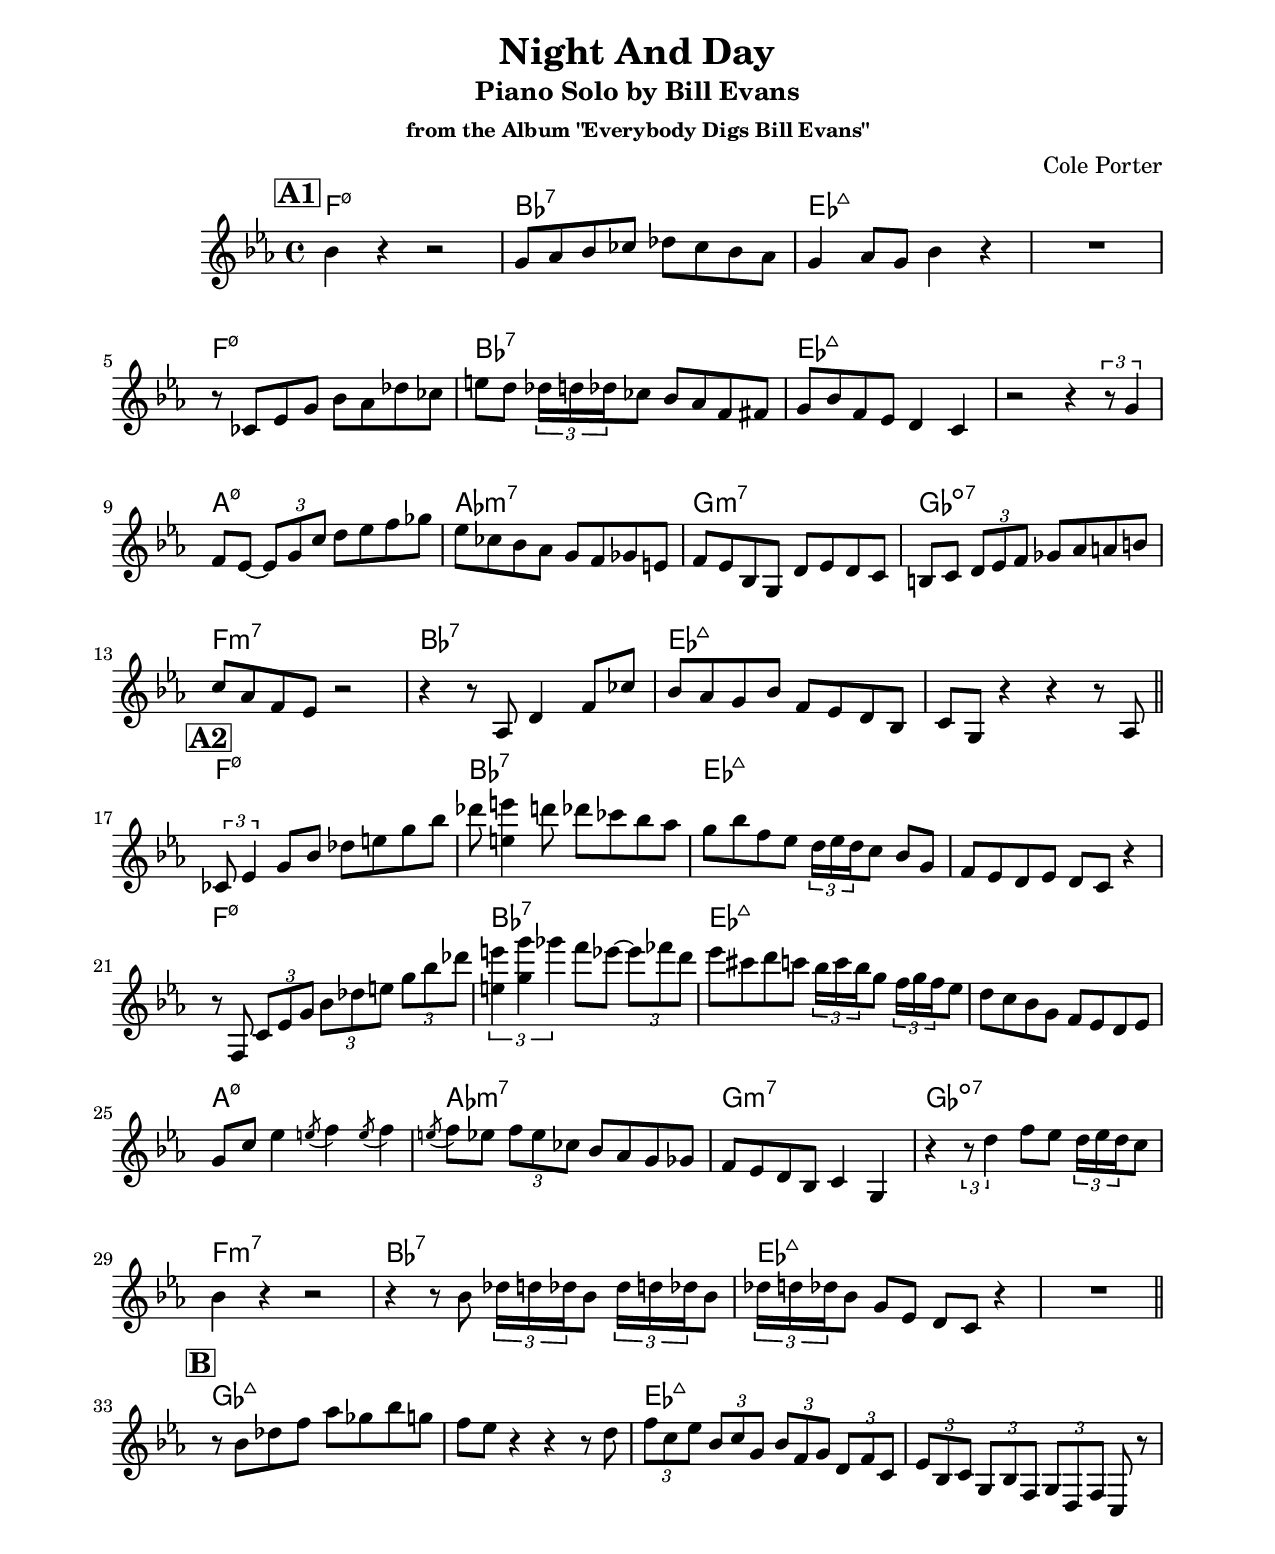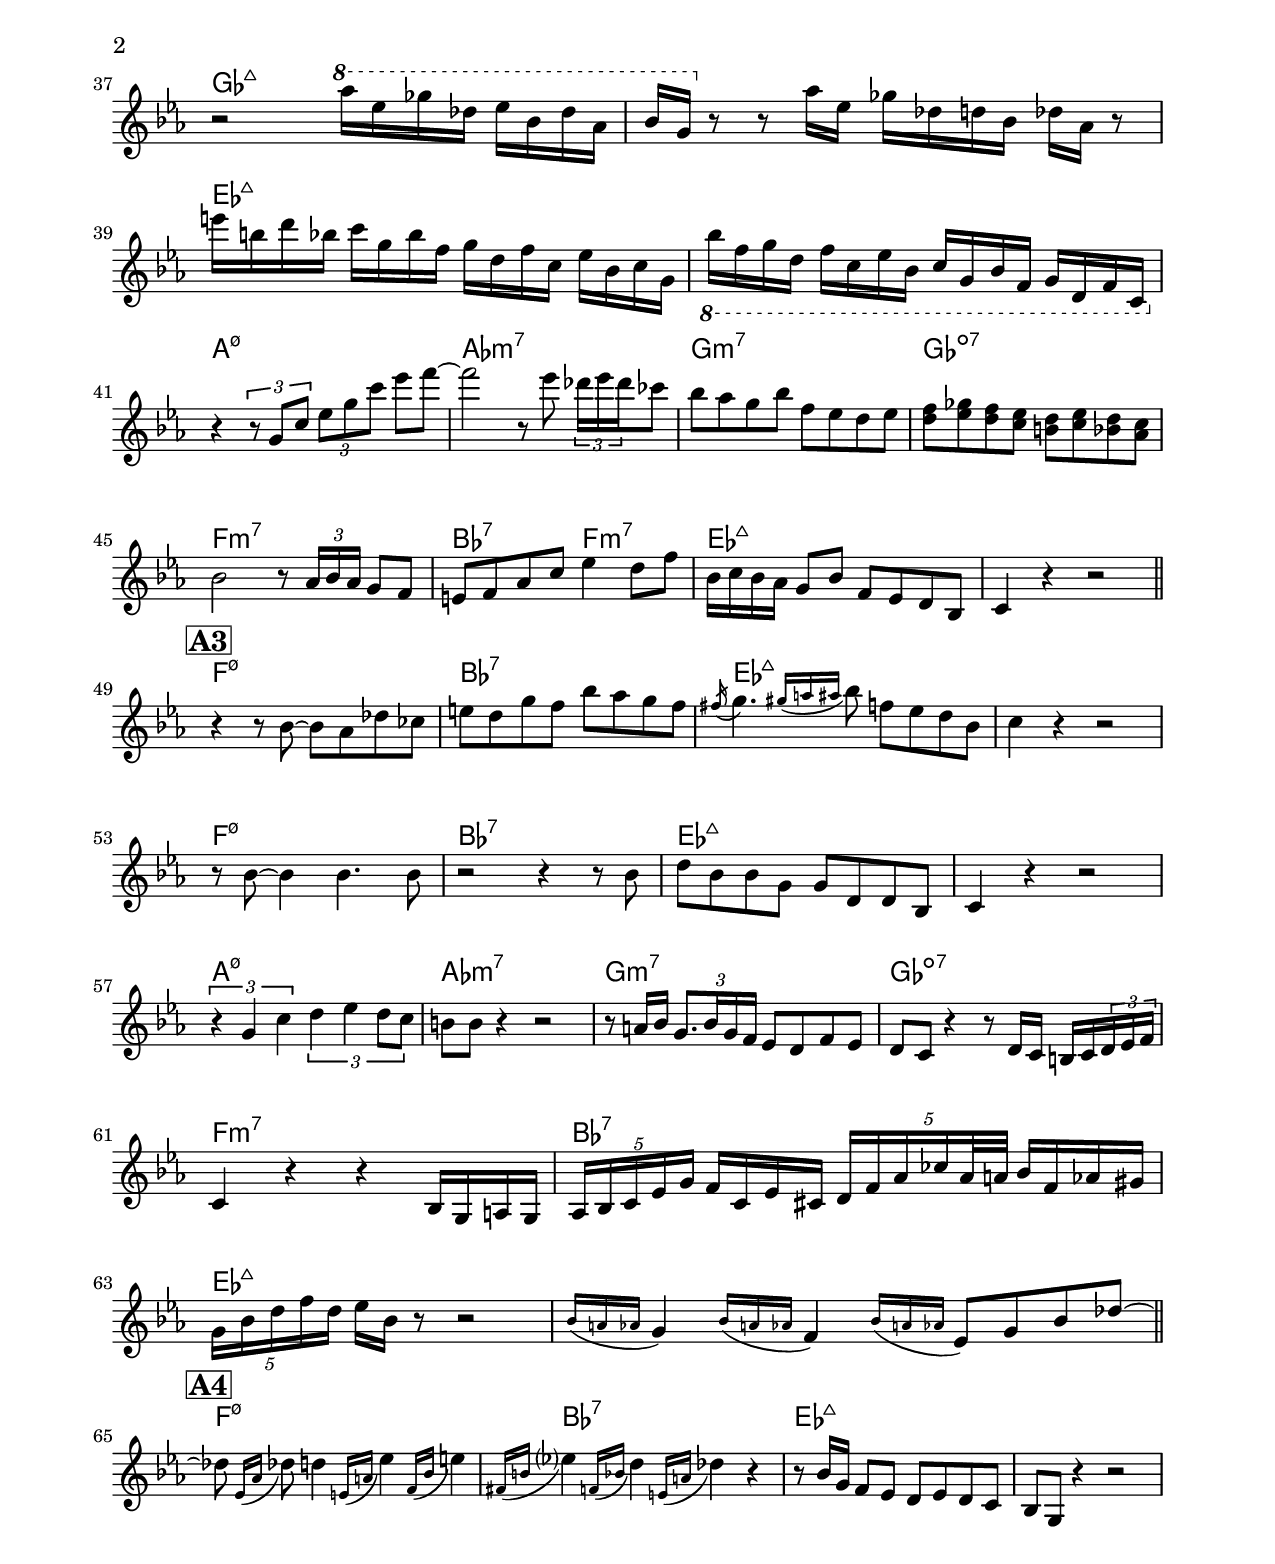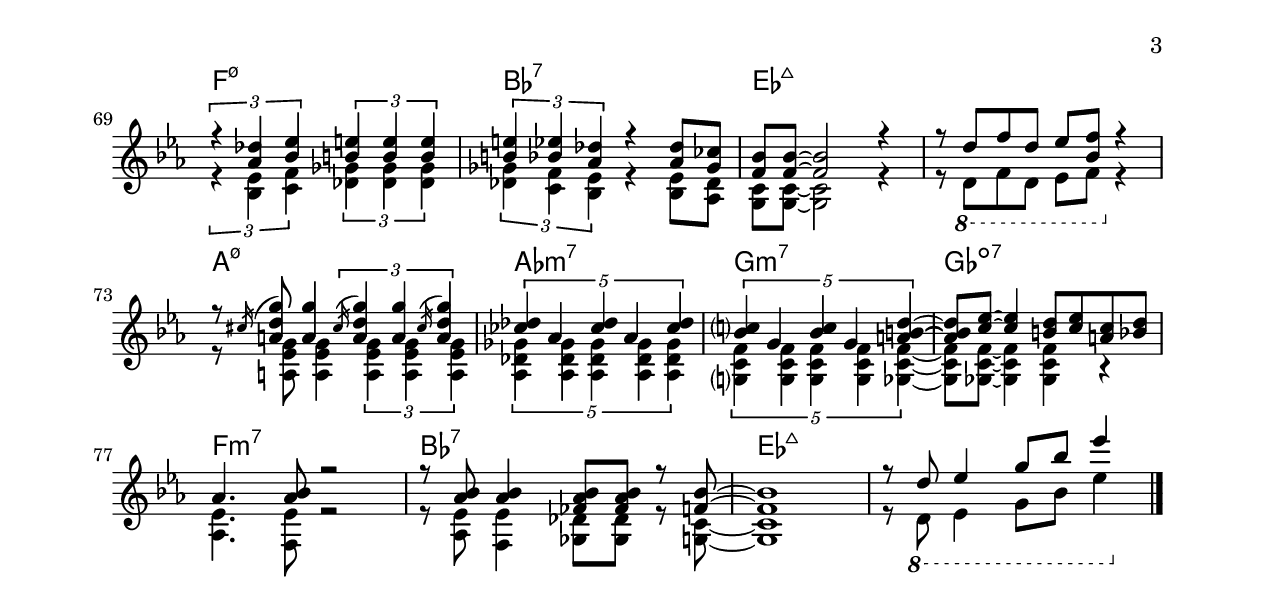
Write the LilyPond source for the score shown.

\version "2.23.8"
\language "english"
\pointAndClickOff
\paper {
  #(set-paper-size "letter")
  left-margin = 0.75\in
  right-margin = 0.75\in
  top-margin = 0.5\in
  bottom-margin = 0.5\in
}

\header {
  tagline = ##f
  title = "Night And Day"
  subtitle = "Piano Solo by Bill Evans"
  subsubtitle = "from the Album \"Everybody Digs Bill Evans\""
  composer = "Cole Porter"
}

aFirst = \relative c'' {
  bf4  r4 r2 |
  g8 af bf cf df cf bf af |
  g4 af8 g bf4 r |
  R1 |

  \break

  r8 cf, ef g bf af df cf |
  e d \tuplet 3/2 { df16 d df } cf8 bf af f fs |
  g bf f ef d4 c |
  r2 r4 \tuplet 3/2 { r8 g'4 } |

  \break

  f8 ef~ \tuplet 3/2 { ef g c } d ef f gf |
  ef cf bf af g f gf e |
  f ef bf g d' ef d c |
  b c \tuplet 3/2 { d ef f } gf af a b |

  \break
  
  c af f ef r2 |
  r4 r8 af, d4 f8 cf' |
  bf af g bf f ef d bf
  c g r4 r r8 af |

  \break 
  
  \bar "||"
}

aSecond = \relative c' {
  \tuplet 3/2 { cf8 ef4 } g8 bf df e g bf |
  df <e e,>4 d8 df cf bf af |
  g bf f ef \tuplet 3/2 { d16 ef d } c8 bf g |
  f ef d ef d c r4 |

  \break

  r8 f, \tuplet 3/2 { c' ef g } \tuplet 3/2 { bf df e } \tuplet 3/2 { g bf df } |
  \tuplet 3/2 { <e, e'>4 <g g'> gf' } f8 ef~ \tuplet 3/2 { ef ff d } |
  ef cs d c \tuplet 3/2 { bf16 c bf } g8 \tuplet 3/2 { f16 g f } ef8
  d c bf g f ef d ef

  \break

  g c ef4 \acciaccatura e8 f4 \acciaccatura e8 f4 |
  \acciaccatura e8 f ef \tuplet 3/2 { f ef cf } bf af g gf |
  f ef d bf c4 g |
  r \tuplet 3/2 { r8 d''4 } f8 ef \tuplet 3/2 { d16 ef d } c8 |

  \break

  bf4 r r2 |
  r4 r8 bf \repeat unfold 2 { \tuplet 3/2 { df16 d df } bf8 }
  \tuplet 3/2 { df16 d df } bf8 g ef d c r4 |
  R1 |

  \break
  
  \bar "||"
}

bridge = \relative c'' {
  r8 bf df f af gf bf g |
  f ef r4 r r8 d |
  \tuplet 3/2 { f c ef } \tuplet 3/2 { bf c g } \tuplet 3/2 { bf f g } \tuplet 3/2 { d f c } |
  \tuplet 3/2 { ef bf c } \tuplet 3/2 { g bf f } \tuplet 3/2 { g d f } c r |

  \break

  r2 \ottava #1 af''''16 ef gf df ef bf df af |
  bf g \ottava #0 r8 r af16 ef gf df d bf df af r8 |
  e''16 b d bf c g bf f g d f c ef bf c g |
  \ottava #-1 bf f g d f c ef bf c g bf f g d f c \ottava #0 |

  \break

  r4 \tuplet 3/2 { r8 g'' c } \tuplet 3/2 { ef g c } ef f~ |
  f2 r8 ef \tuplet 3/2 { df16 ef df } cf8 |
  bf af g bf f ef d ef |
  <<
    { f gf f ef d ef d c }
    { d ef d c b c bf af }
  >> |

  \break

  bf2 r8 \tuplet 3/2 { af16 bf af } g8 f |
  e f af c ef4 d8 f |
  bf,16 c bf af g8 bf f ef d bf |
  c4 r r2 |

  \break
  
  \bar "||"
}

aThird = \relative c'' {
  r4 r8 bf~ bf af df cf |
  e d g f bf af g f |
  \acciaccatura fs16 g4. \acciaccatura { gs16 a as } bf8 f ef d bf |
  c4 r r2 |

  \break
  
  r8 bf~ bf4 bf4. bf8 |
  r2 r4 r8 bf |
  d bf bf g g d d bf |
  c4 r r2 |

  \break

  \tuplet 3/2 { r4 g' c } \tuplet 3/2 { d ef d8 c } |
  b b r4 r2 |
  r8 a16 bf \tuplet 3/2 { g8. bf16 g f } ef8 d f ef |
  d c r4 r8 d16 c b c \tuplet 3/2 { d ef f } |

  \break

  c4 r r bf16 g a g |
  \tuplet 5/4 { af bf c ef g } f c ef cs \tuplet 5/4 { d f af cf af32 a } bf16 f af gs |
  \tuplet 5/4 { g bf d f d } ef bf r8 r2 |
  \acciaccatura { bf16 a af } g4 \acciaccatura { bf16 a af } f4 \acciaccatura { bf16 a af } ef8 g bf df~ |

  \break
  
  \bar "||"
}

aFourth = \relative c'' {
  df \acciaccatura { ef,16 af } df8 d4 \acciaccatura { e,16 a } ef'4 \acciaccatura { f,16 bf } e4 |
  \acciaccatura { fs,16 b } ef?4 \acciaccatura { f,16 bf } d4 \acciaccatura { e,16 a } df4 r |
  r8 bf16 g f8 ef d ef d c |
  bf g r4 r2 |

  \break

  <<
    <<
      { \tuplet 3/2 { r4 df'' ef } \tuplet 3/2 { e e e } }
      { \tuplet 3/2 { r4 af, bf } \tuplet 3/2 { b b b } }
    >>
    \\
    <<
      { \tuplet 3/2 { r4 ef, f } \tuplet 3/2 { gf gf gf } }
      { \tuplet 3/2 { r4 bf, c } \tuplet 3/2 { df df df } }
    >>
  >> |
  <<
    <<
      { \tuplet 3/2 { e' ef df } r4 df8 cf }
      { \tuplet 3/2 { b4 bf af } r4 af8 gf }
    >>
    \\
    <<
      { \tuplet 3/2 { gf4 f ef } r4 ef8 df }
      { \tuplet 3/2 { df4 c bf } r4 bf8 af }
    >>
  >> |
  <<
    <<
      { bf' bf~ bf2 r4 }
      { f8 f~ f2 r4 }
    >>
    \\
    <<
      { c8 c~ c2 r4 }
      { g8 g~ g2 r4 }
    >>
  >> |
  <<
    { r8 \ottava #-1 d' f d ef <f bf,> \ottava #0 r4 }
    \\
    { r8 d, f d ef f r4 }
  >> |

  \break

  <<
    <<
      { r8 g'' g4 s2 }
      { r8 \acciaccatura cs,16 d8 s4 \tuplet 3/2 { \acciaccatura cs16 <g' d a>4 <g a,> \acciaccatura cs,16 <g' d a>4 } }
      { r8 a, a4 s2 }
    >>
    \\
    <<
      { r8 g g4 \tuplet 3/2 { g g g } }
      { r8 ef ef4 \tuplet 3/2 { ef ef ef } }
      { r8 a, a4 \tuplet 3/2 { a a a } }
    >>
  >> |
  <<
    <<
      % { \tuplet 5/4 { gf'' gf gf gf gf } }
      { \tuplet 5/4 { df' s df s df } }
      { \tuplet 5/4 { cf s cf s cf } }
      { \tuplet 5/4 { s af s af s } }
    >>
    \\
    <<
      { \tuplet 5/4 { gf gf gf gf gf } }
      { \tuplet 5/4 { df df df df df } }
      { \tuplet 5/4 { af af af af af } }
    >>
  >> |
  <<
    <<
      % { \tuplet 5/4 { f'' f f f s } }
      { \tuplet 5/4 { c'? s c s d~ } }
      { \tuplet 5/4 { bf s bf s b~ } }
      { \tuplet 5/4 { s g s g a~ } }
    >>
    \\
    <<
      { \tuplet 5/4 { f f f f f~ } }
      { \tuplet 5/4 { c c c c c~ } }
      { \tuplet 5/4 { g? g g g gf~ } }
    >>
  >> |
  <<
    <<
      { d''8 ef~ ef4 d8 ef c d }
      { b8 c~ c4 b8 c a bf }
      { a8 s s4 s s }
    >>
    \\
    <<
      { f8 f~ f4 f r }
      { c8 c~ c4 c r }
      { gf8 gf gf4 gf r }
    >>
  >> |

  \break

  <<
    { af'4. <bf af>8 r2 }
    \\
    { <ef, af,>4. <ef f,>8 r2 }
  >> |
  <<
    { r8 <bf' af> <bf af>4 <bf af ff>8 <bf af ff> r <bf f>~ }
    \\
    { r8 <ef, af,> <ef f,>4 <df gf,>8 <df gf,> r <c g>~ }
  >> |
  <<
    { <bf' f>1 }
    \\
    { <c, g>1 }
  >> |
  <<
    { r8 \ottava #-1 d ef4 g8 bf ef4 \ottava #0 }
    \\
    { r8 d,, ef4 g8 bf ef4 }
  >> |

  \bar "|."
}

changes = \chords {
  \repeat unfold 2 {
    \repeat unfold 2 {
      f1:m7.5- |
      bf1:7 |
      ef1:maj7 |
      s1 |
    }

    a1:m7.5- |
    af1:m7 |
    g1:m7 |
    gf1:dim7 |

    f1:m7 |
    bf1:7 |
    ef1:maj7 |
    s1 |

  }

  \repeat unfold 2 {
    gf1:maj7 |
    s1 |
    ef1:maj7 |
    s1 |
  }

  a1:m7.5- |
  af1:m7 |
  g1:m7 |
  gf1:dim7 |

  f1:m7 |
  bf2:7 f2:m7 |
  ef1:maj7 |
  s1 |

 \repeat unfold 2 {
  \repeat unfold 2 {
    f1:m7.5- |
    bf1:7 |
    ef1:maj7 |
    s1 |
  }

  a1:m7.5- |
  af1:m7 |
  g1:m7 |
  gf1:dim7 |

  f1:m7 |
  bf1:7 |
  ef1:maj7 |
  s1 |
 }
}

\score {
  <<
    \changes
    \new Staff {
      \clef treble
      \key ef \major
      \time 4/4

      \mark \markup { \box \bold "A1" }
      \aFirst
      \mark \markup { \box \bold "A2" }
      \aSecond
      \mark \markup { \box \bold "B" }
      \bridge
      \mark \markup { \box \bold "A3" }
      \aThird
      \mark \markup { \box \bold "A4" }
      \aFourth
    }
  >>
}
